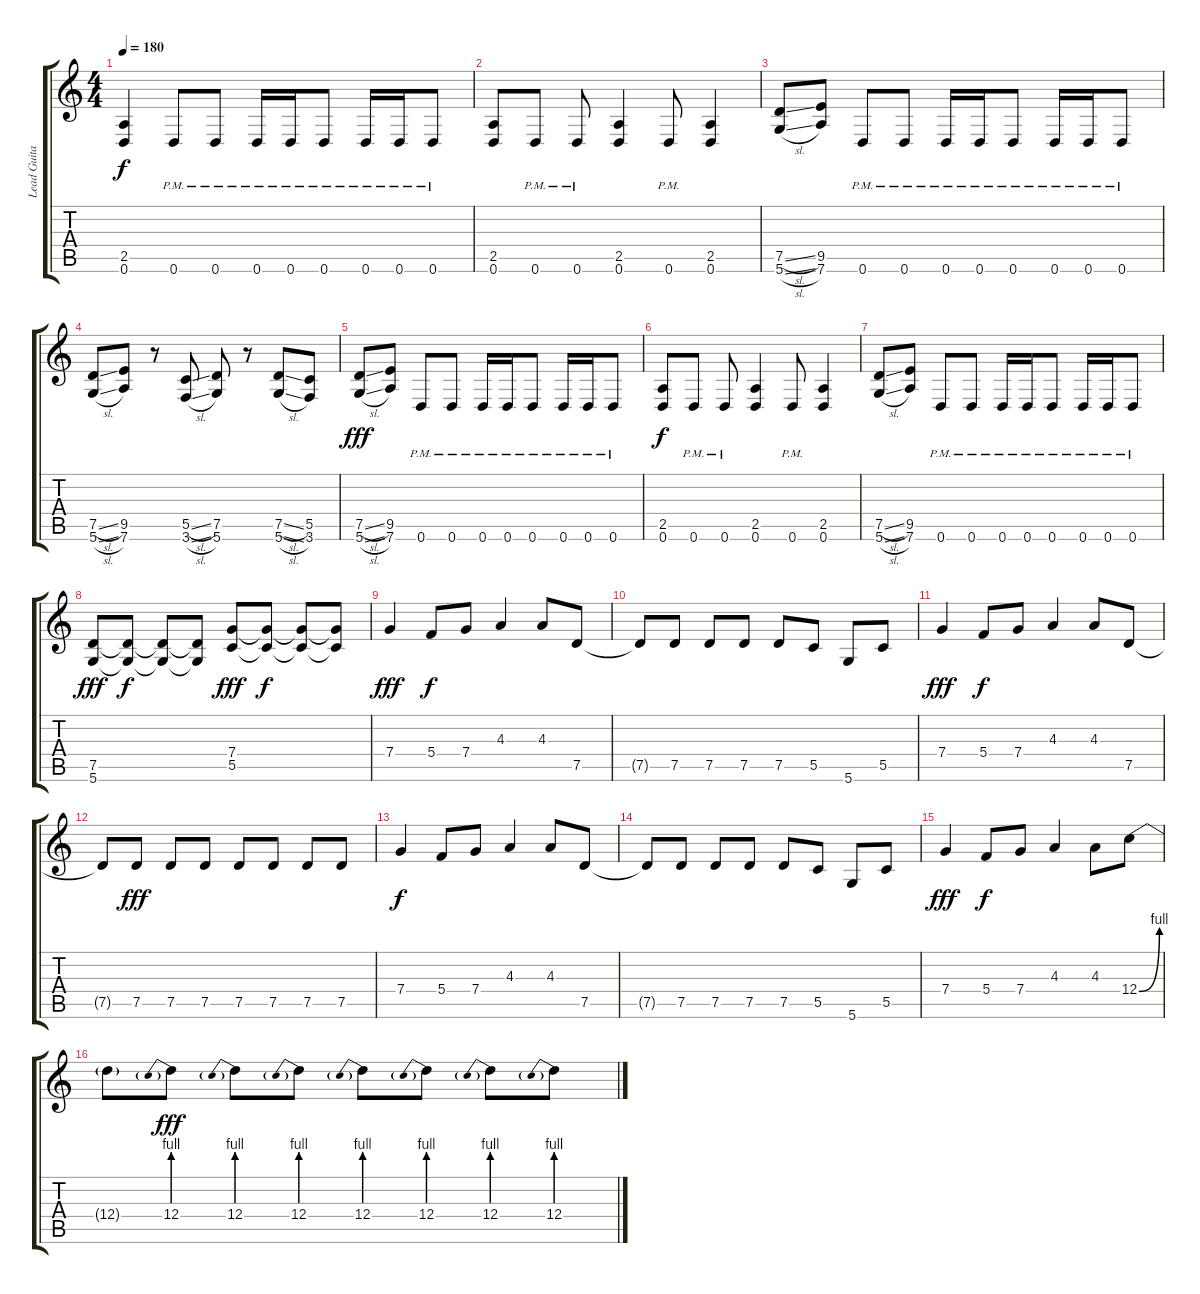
\track ("Lead Guitar" "Lead Guita") {instrument distortionguitar}
\staff {score tabs}
\tuning (D4 A3 F3 C3 G2 D2) {hide}
\ts (4 4)
\tempo 180
\clef g2
\ks c
(2.5 0.6).4{dy f} 0.6{pm}.8 0.6{pm}.8 0.6{pm}.16 0.6{pm}.16 0.6{pm}.8 0.6{pm}.16 0.6{pm}.16 0.6{pm}.8 |
(2.5 0.6).8 0.6{pm}.8 0.6{pm}.8 (2.5 0.6).4 0.6{pm}.8 (2.5 0.6).4 |
(7.5{sl} 5.6{sl}).8 (9.5 7.6).8 0.6{pm}.8 0.6{pm}.8 0.6{pm}.16 0.6{pm}.16 0.6{pm}.8 0.6{pm}.16 0.6{pm}.16 0.6{pm}.8 |
(7.5{sl} 5.6{sl}).8 (9.5 7.6).8 r.8 (5.5{sl} 3.6{sl}).8 (7.5 5.6).8 r.8 (7.5{sl} 5.6{sl}).8 (5.5 3.6).8 |
(7.5{sl} 5.6{sl}).8{dy fff} (9.5 7.6).8 0.6{pm}.8 0.6{pm}.8 0.6{pm}.16 0.6{pm}.16 0.6{pm}.8 0.6{pm}.16 0.6{pm}.16 0.6{pm}.8 |
(2.5 0.6).8{dy f} 0.6{pm}.8 0.6{pm}.8 (2.5 0.6).4 0.6{pm}.8 (2.5 0.6).4 |
(7.5{sl} 5.6{sl}).8 (9.5 7.6).8 0.6{pm}.8 0.6{pm}.8 0.6{pm}.16 0.6{pm}.16 0.6{pm}.8 0.6{pm}.16 0.6{pm}.16 0.6{pm}.8 |
(7.5 5.6).8{dy fff} (7.5{t} 5.6{t}).8{dy f} (7.5{t} 5.6{t}).8 (7.5{t} 5.6{t}).8 (7.4 5.5).8{dy fff} (7.4{t} 5.5{t}).8{dy f} (7.4{t} 5.5{t}).8 (7.4{t} 5.5{t}).8 |
7.4.4{dy fff} 5.4.8{dy f} 7.4.8 4.3.4 4.3.8 7.5.8 |
7.5{t}.8 7.5.8 7.5.8 7.5.8 7.5.8 5.5.8 5.6.8 5.5.8 |
7.4.4{dy fff} 5.4.8{dy f} 7.4.8 4.3.4 4.3.8 7.5.8 |
7.5{t}.8 7.5.8{dy fff} 7.5.8 7.5.8 7.5.8 7.5.8 7.5.8 7.5.8 |
7.4.4{dy f} 5.4.8 7.4.8 4.3.4 4.3.8 7.5.8 |
7.5{t}.8 7.5.8 7.5.8 7.5.8 7.5.8 5.5.8 5.6.8 5.5.8 |
7.4.4{dy fff} 5.4.8{dy f} 7.4.8 4.3.4 4.3.8 12.4{be (bend 0 0 60 4)}.8 |
12.4{t}.8 12.4{be (prebend 0 4 60 4)}.8{dy fff} 12.4{be (prebend 0 4 60 4)}.8 12.4{be (prebend 0 4 60 4)}.8 12.4{be (prebend 0 4 60 4)}.8 12.4{be (prebend 0 4 60 4)}.8 12.4{be (prebend 0 4 60 4)}.8 12.4{be (prebend 0 4 60 4)}.8
